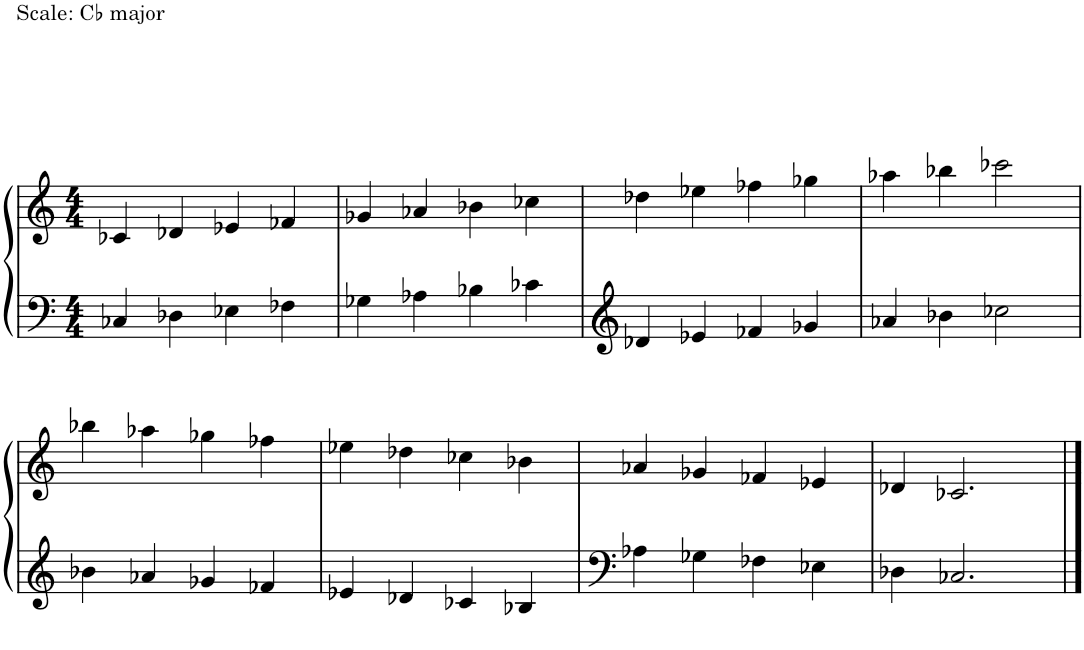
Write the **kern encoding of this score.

**kern	**kern
*part1	*part1
*staff2	*staff1
*I"Piano	*
*I'Pno.	*
!!LO:PB:g=z
*clefG2	*clefG2
*k[]	*k[]
*M4/4	*M4/4
=1	=1
!	!LO:TX:a:t=Scale&colon; C♭ major
!LO:TX:a:t=Scale&colon; C♭ major	!
4C-X/	4c-X/
4D-X\	4d-X/
4E-X\	4e-X/
4F-X\	4f-X/
=2	=2
4G-X\	4g-X/
4A-X\	4a-X/
4B-X\	4b-X\
4c-X\	4cc-X\
=3	=3
4d-X/	4dd-X\
4e-X/	4ee-X\
4f-X/	4ff-X\
4g-X/	4gg-X\
=4	=4
4a-X/	4aa-X\
4b-X\	4bb-X\
2cc-X\	2ccc-X\
!!LO:LB:g=z
=5	=5
*clefG2	*
4b-X\	4bb-X\
4a-X/	4aa-X\
4g-X/	4gg-X\
4f-X/	4ff-X\
=6	=6
4e-X/	4ee-X\
4d-X/	4dd-X\
4c-X/	4cc-X\
4B-X/	4b-X\
=7	=7
4A-X\	4a-X/
4G-X\	4g-X/
4F-X\	4f-X/
4E-X\	4e-X/
=8	=8
4D-X\	4d-X/
2.C-X/	2.c-X/
==	==
*-	*-
